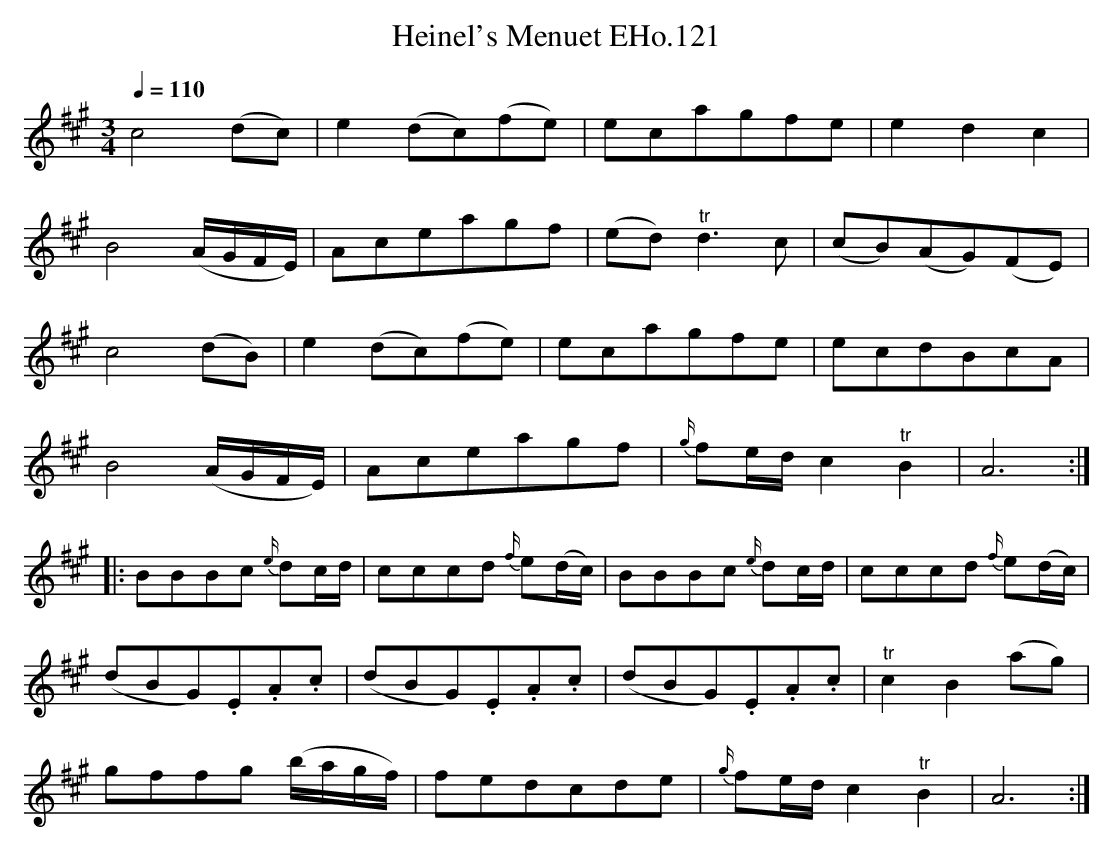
X:1
T:Heinel's Menuet EHo.121
M:3/4
L:1/8
Q:1/4=110
K:A
c4(dc)|e2(dc)(fe)|ecagfe|e2d2c2|
B4(A/G/F/E/)|Aceagf|(ed)"^tr"d2>c2|(cB)(AG)(FE)|
c4(dB)|e2(dc)(fe)|ecagfe|ecdBcA|
B4(A/G/F/E/)|Aceagf|{g/}fe/d/c2"^tr"B2|A6:|
|:BBBc {e/}dc/d/|cccd {f/}e(d/c/)|BBBc {e/}dc/d/|cccd {f/}e(d/c/)|
(dBG).E.A.c|(dBG).E.A.c|(dBG).E.A.c|"^tr"c2B2(ag)|
gffg (b/a/g/f/)|fedcde|{g/}fe/d/c2"^tr"B2|A6:|
